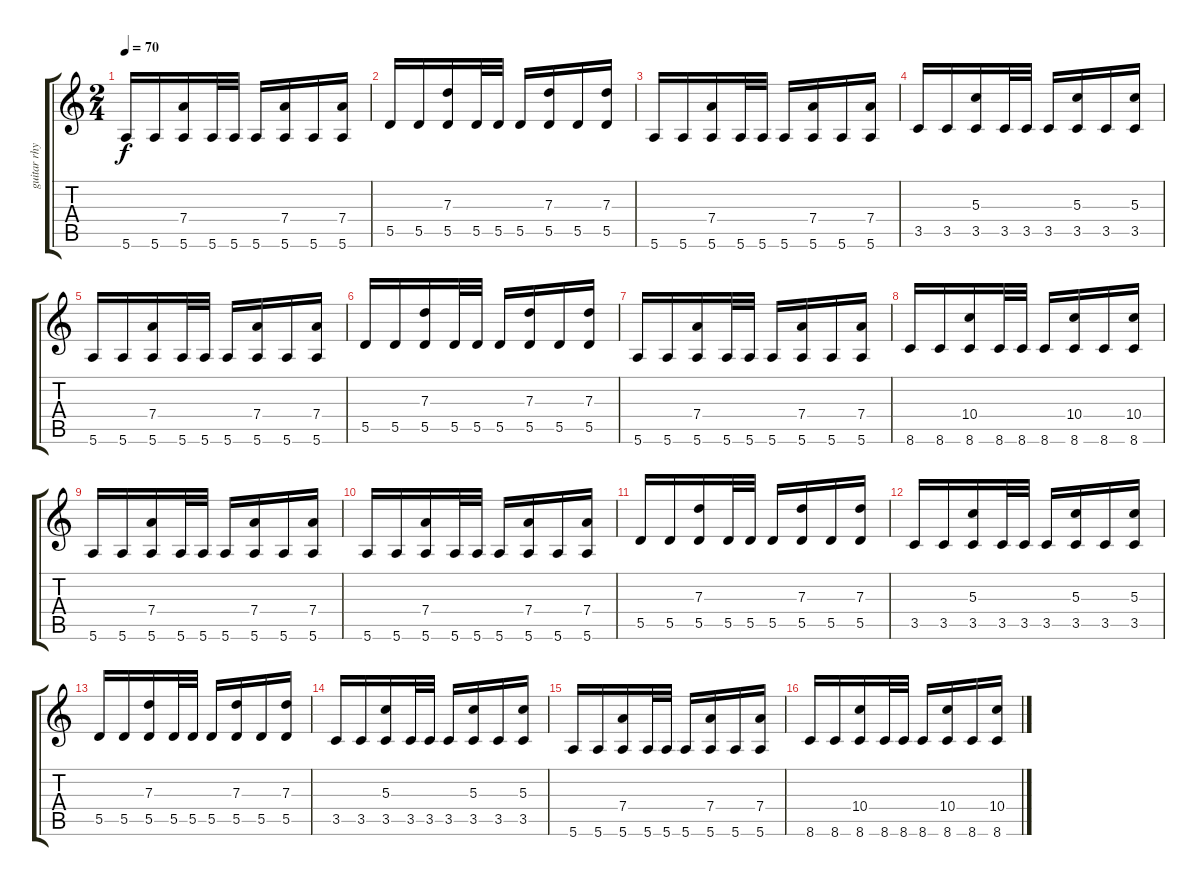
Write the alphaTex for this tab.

\track ("guitar rhythm right" "guitar rhy") {instrument distortionguitar}
\staff {score tabs}
\tuning (E4 B3 G3 D3 A2 E2) {hide}
\ts (2 4)
\tempo 70
\clef g2
\ks c
5.6.16{dy f} 5.6.16 (7.4 5.6).16 5.6.32 5.6.32 5.6.16 (7.4 5.6).16 5.6.16 (7.4 5.6).16 |
5.5.16 5.5.16 (7.3 5.5).16 5.5.32 5.5.32 5.5.16 (7.3 5.5).16 5.5.16 (7.3 5.5).16 |
5.6.16 5.6.16 (7.4 5.6).16 5.6.32 5.6.32 5.6.16 (7.4 5.6).16 5.6.16 (7.4 5.6).16 |
3.5.16 3.5.16 (5.3 3.5).16 3.5.32 3.5.32 3.5.16 (5.3 3.5).16 3.5.16 (5.3 3.5).16 |
5.6.16 5.6.16 (7.4 5.6).16 5.6.32 5.6.32 5.6.16 (7.4 5.6).16 5.6.16 (7.4 5.6).16 |
5.5.16 5.5.16 (7.3 5.5).16 5.5.32 5.5.32 5.5.16 (7.3 5.5).16 5.5.16 (7.3 5.5).16 |
5.6.16 5.6.16 (7.4 5.6).16 5.6.32 5.6.32 5.6.16 (7.4 5.6).16 5.6.16 (7.4 5.6).16 |
8.6.16 8.6.16 (10.4 8.6).16 8.6.32 8.6.32 8.6.16 (10.4 8.6).16 8.6.16 (10.4 8.6).16 |
5.6.16 5.6.16 (7.4 5.6).16 5.6.32 5.6.32 5.6.16 (7.4 5.6).16 5.6.16 (7.4 5.6).16 |
5.6.16 5.6.16 (7.4 5.6).16 5.6.32 5.6.32 5.6.16 (7.4 5.6).16 5.6.16 (7.4 5.6).16 |
5.5.16 5.5.16 (7.3 5.5).16 5.5.32 5.5.32 5.5.16 (7.3 5.5).16 5.5.16 (7.3 5.5).16 |
3.5.16 3.5.16 (5.3 3.5).16 3.5.32 3.5.32 3.5.16 (5.3 3.5).16 3.5.16 (5.3 3.5).16 |
5.5.16 5.5.16 (7.3 5.5).16 5.5.32 5.5.32 5.5.16 (7.3 5.5).16 5.5.16 (7.3 5.5).16 |
3.5.16 3.5.16 (5.3 3.5).16 3.5.32 3.5.32 3.5.16 (5.3 3.5).16 3.5.16 (5.3 3.5).16 |
5.6.16 5.6.16 (7.4 5.6).16 5.6.32 5.6.32 5.6.16 (7.4 5.6).16 5.6.16 (7.4 5.6).16 |
8.6.16 8.6.16 (10.4 8.6).16 8.6.32 8.6.32 8.6.16 (10.4 8.6).16 8.6.16 (10.4 8.6).16
